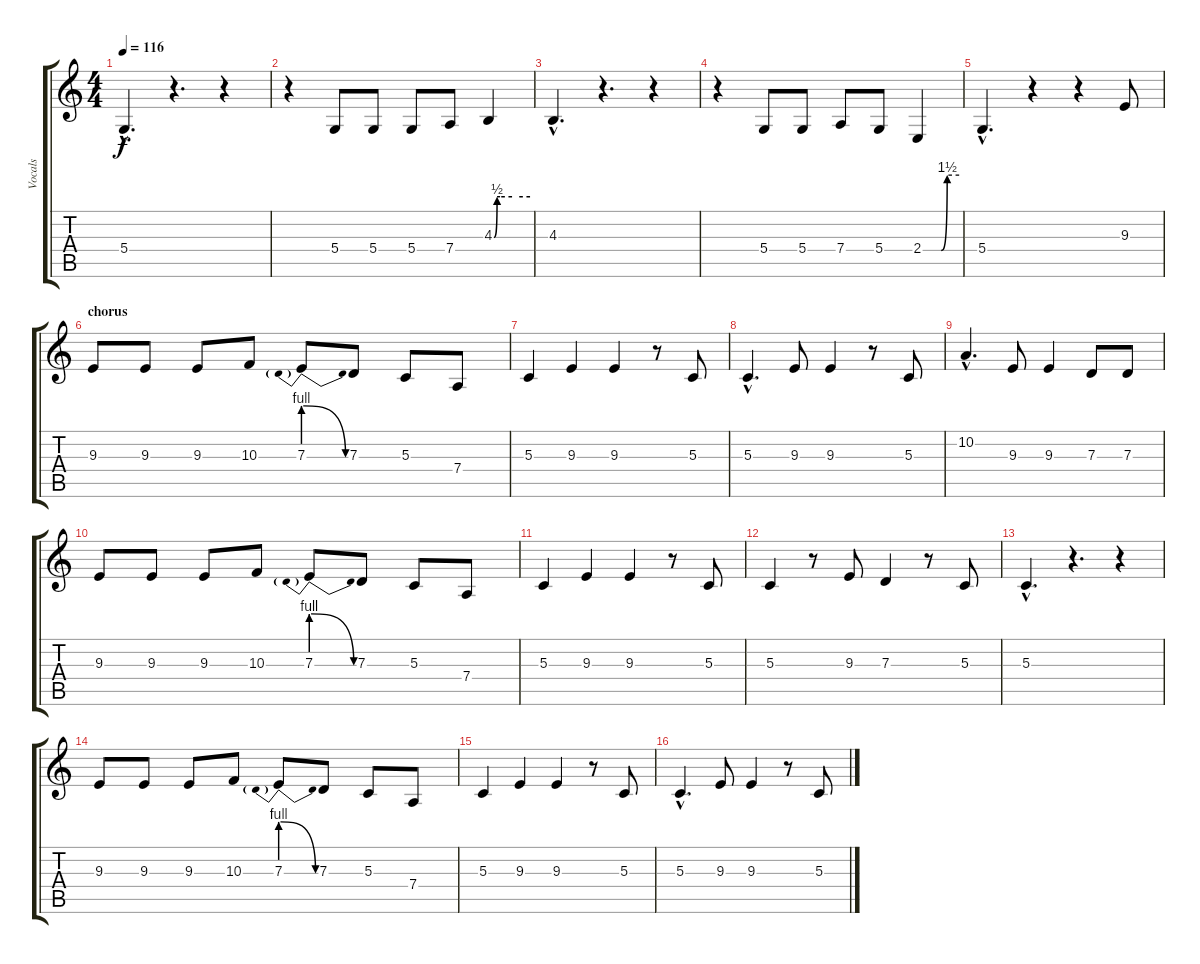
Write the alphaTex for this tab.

\track ("Vocals" "Vocals") {instrument cello}
\staff {score tabs}
\tuning (E4 B3 G3 D3 A2 E2) {hide}
\ts (4 4)
\tempo 116
\clef g2
\ks c
5.4{hac}.4{d dy f} r.4{d} r.4 |
r.4 5.4.8 5.4.8 5.4.8 7.4.8 4.3{be (custom 0 0 5 2 10 2 30 2 60 2)}.4 |
4.3{hac}.4{d} r.4{d} r.4 |
r.4 5.4.8 5.4.8 7.4.8 5.4.8 2.4{be (custom 0 0 30 0 40 6 60 6)}.4 |
5.4{hac}.4{d} r.4 r.4 9.3.8 |
\section ("" "chorus")
9.3.8 9.3.8 9.3.8 10.3.8 7.3{be (prebendrelease 0 4 60 0)}.8 7.3.8 5.3.8 7.4.8 |
5.3.4 9.3.4 9.3.4 r.8 5.3.8 |
5.3{hac}.4{d} 9.3.8 9.3.4 r.8 5.3.8 |
10.2{hac}.4{d} 9.3.8 9.3.4 7.3.8 7.3.8 |
9.3.8 9.3.8 9.3.8 10.3.8 7.3{be (prebendrelease 0 4 60 0)}.8 7.3.8 5.3.8 7.4.8 |
5.3.4 9.3.4 9.3.4 r.8 5.3.8 |
5.3.4 r.8 9.3.8 7.3.4 r.8 5.3.8 |
5.3{hac}.4{d} r.4{d} r.4 |
9.3.8 9.3.8 9.3.8 10.3.8 7.3{be (prebendrelease 0 4 60 0)}.8 7.3.8 5.3.8 7.4.8 |
5.3.4 9.3.4 9.3.4 r.8 5.3.8 |
5.3{hac}.4{d} 9.3.8 9.3.4 r.8 5.3.8
